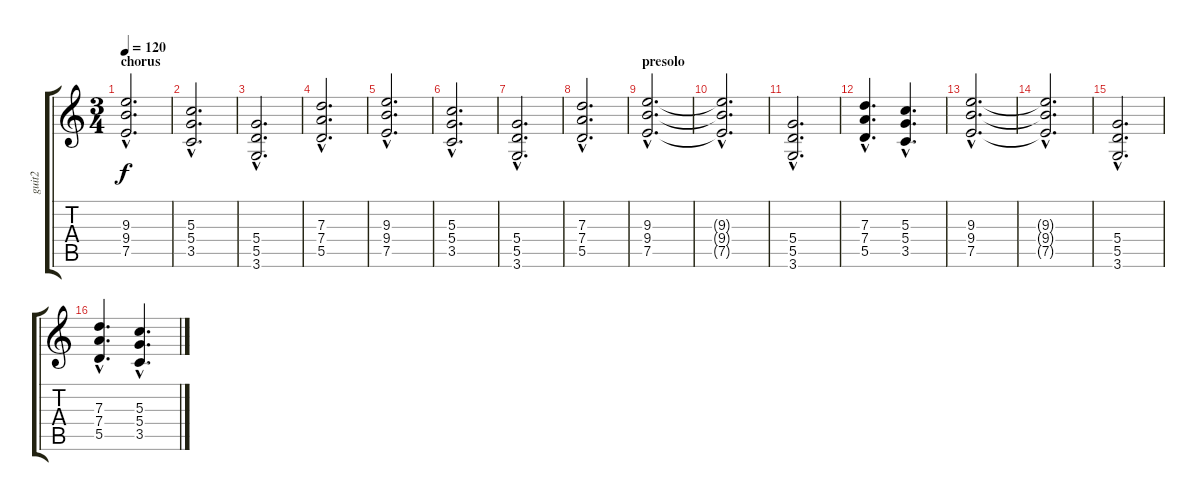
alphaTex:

\track ("guit2" "guit2") {instrument distortionguitar}
\staff {score tabs}
\tuning (E4 B3 G3 D3 A2 E2) {hide}
\ts (3 4)
\section ("" "chorus")
\tempo 120
\clef g2
\ks c
(9.3{hac} 9.4{hac} 7.5{hac}).2{d dy f} |
(5.3{hac} 5.4{hac} 3.5{hac}).2{d} |
(5.4{hac} 5.5{hac} 3.6{hac}).2{d} |
(7.3{hac} 7.4{hac} 5.5{hac}).2{d} |
(9.3{hac} 9.4{hac} 7.5{hac}).2{d} |
(5.3{hac} 5.4{hac} 3.5{hac}).2{d} |
(5.4{hac} 5.5{hac} 3.6{hac}).2{d} |
(7.3{hac} 7.4{hac} 5.5{hac}).2{d} |
\section ("" "presolo")
(9.3{hac} 9.4{hac} 7.5{hac}).2{d} |
(9.3{hac t} 9.4{hac t} 7.5{hac t}).2{d} |
(5.4{hac} 5.5{hac} 3.6{hac}).2{d} |
(7.3{hac} 7.4{hac} 5.5{hac}).4{d} (5.3{hac} 5.4{hac} 3.5{hac}).4{d} |
(9.3{hac} 9.4{hac} 7.5{hac}).2{d} |
(9.3{hac t} 9.4{hac t} 7.5{hac t}).2{d} |
(5.4{hac} 5.5{hac} 3.6{hac}).2{d} |
(7.3{hac} 7.4{hac} 5.5{hac}).4{d} (5.3{hac} 5.4{hac} 3.5{hac}).4{d}
